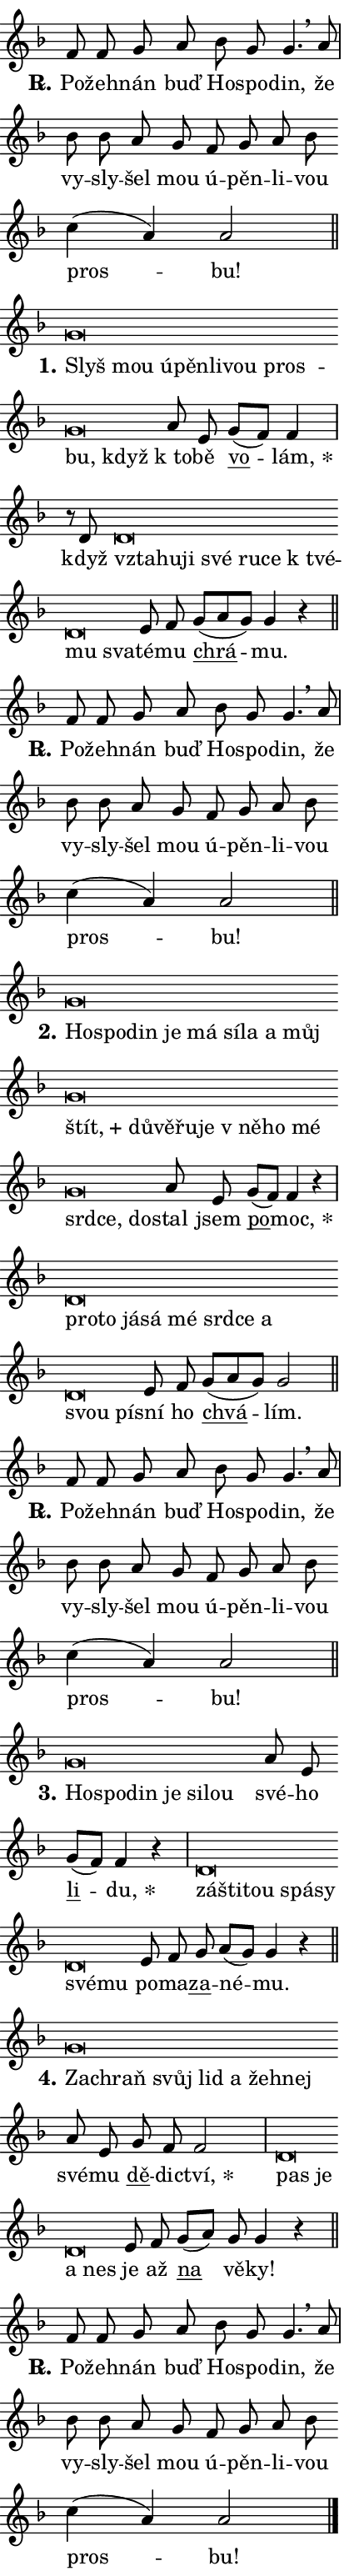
\version "2.24.0"
\header { tagline = "" }
\paper {
  indent = 0\cm
  top-margin = 0\cm
  right-margin = 0.13\cm % to fit lyric hyphens
  bottom-margin = 0\cm
  left-margin = 0\cm
  paper-width = 7\cm
  page-breaking = #ly:one-page-breaking
  system-system-spacing.basic-distance = #11
  score-system-spacing.basic-distance = #11
  ragged-last = ##f
}


%% Author: Thomas Morley
%% https://lists.gnu.org/archive/html/lilypond-user/2020-05/msg00002.html
#(define (line-position grob)
"Returns position of @var[grob} in current system:
   @code{'start}, if at first time-step
   @code{'end}, if at last time-step
   @code{'middle} otherwise
"
  (let* ((col (ly:item-get-column grob))
         (ln (ly:grob-object col 'left-neighbor))
         (rn (ly:grob-object col 'right-neighbor))
         (col-to-check-left (if (ly:grob? ln) ln col))
         (col-to-check-right (if (ly:grob? rn) rn col))
         (break-dir-left
           (and
             (ly:grob-property col-to-check-left 'non-musical #f)
             (ly:item-break-dir col-to-check-left)))
         (break-dir-right
           (and
             (ly:grob-property col-to-check-right 'non-musical #f)
             (ly:item-break-dir col-to-check-right))))
        (cond ((eqv? 1 break-dir-left) 'start)
              ((eqv? -1 break-dir-right) 'end)
              (else 'middle))))

#(define (tranparent-at-line-position vctor)
  (lambda (grob)
  "Relying on @code{line-position} select the relevant enry from @var{vctor}.
Used to determine transparency,"
    (case (line-position grob)
      ((end) (not (vector-ref vctor 0)))
      ((middle) (not (vector-ref vctor 1)))
      ((start) (not (vector-ref vctor 2))))))

noteHeadBreakVisibility =
#(define-music-function (break-visibility)(vector?)
"Makes @code{NoteHead}s transparent relying on @var{break-visibility}"
#{
  \override NoteHead.transparent =
    #(tranparent-at-line-position break-visibility)
#})

#(define delete-ledgers-for-transparent-note-heads
  (lambda (grob)
    "Reads whether a @code{NoteHead} is transparent.
If so this @code{NoteHead} is removed from @code{'note-heads} from
@var{grob}, which is supposed to be @code{LedgerLineSpanner}.
As a result ledgers are not printed for this @code{NoteHead}"
    (let* ((nhds-array (ly:grob-object grob 'note-heads))
           (nhds-list
             (if (ly:grob-array? nhds-array)
                 (ly:grob-array->list nhds-array)
                 '()))
           ;; Relies on the transparent-property being done before
           ;; Staff.LedgerLineSpanner.after-line-breaking is executed.
           ;; This is fragile ...
           (to-keep
             (remove
               (lambda (nhd)
                 (ly:grob-property nhd 'transparent #f))
               nhds-list)))
      ;; TODO find a better method to iterate over grob-arrays, similiar
      ;; to filter/remove etc for lists
      ;; For now rebuilt from scratch
      (set! (ly:grob-object grob 'note-heads)  '())
      (for-each
        (lambda (nhd)
          (ly:pointer-group-interface::add-grob grob 'note-heads nhd))
        to-keep))))

squashNotes = {
  \override NoteHead.X-extent = #'(-0.2 . 0.2)
  \override NoteHead.Y-extent = #'(-0.75 . 0)
  \override NoteHead.stencil =
    #(lambda (grob)
       (let ((pos (ly:grob-property grob 'staff-position)))
         (begin
           (if (< pos -7) (display "ERROR: Lower brevis then expected\n") (display "OK: Expected brevis position\n"))
           (if (<= pos -6) ly:text-interface::print ly:note-head::print))))
}
unSquashNotes = {
  \revert NoteHead.X-extent
  \revert NoteHead.Y-extent
  \revert NoteHead.stencil
}

hideNotes = \noteHeadBreakVisibility #begin-of-line-visible
unHideNotes = \noteHeadBreakVisibility #all-visible

% work-around for resetting accidentals
% https://lilypond.org/doc/v2.23/Documentation/notation/displaying-rhythms#unmetered-music
cadenzaMeasure = {
  \cadenzaOff
  \partial 1024 s1024
  \cadenzaOn
}

#(define-markup-command (accent layout props text) (markup?)
  "Underline accented syllable"
  (interpret-markup layout props
    #{\markup \override #'(offset . 4.3) \underline { #text }#}))

responsum = \markup \concat {
  "R" \hspace #-1.05 \path #0.1 #'((moveto 0 0.07) (lineto 0.9 0.8)) \hspace #0.05 "."
}

spaceSize = #0.6828661417322834 % exact space size for TeX Gyre Schola

\layout {
  \context {
    \Staff
    \remove "Time_signature_engraver"
    \override LedgerLineSpanner.after-line-breaking = #delete-ledgers-for-transparent-note-heads
  }
  \context {
    \Lyrics {
      \override LyricSpace.minimum-distance = \spaceSize
      \override LyricText.font-name = #"TeX Gyre Schola"
      \override LyricText.font-size = 1
      \override StanzaNumber.font-name = #"TeX Gyre Schola Bold"
      \override StanzaNumber.font-size = 1
    }
  }
  \context {
    \Score 
    \override NoteHead.text =
      #(lambda (grob) 
        (let ((pos (ly:grob-property grob 'staff-position)))
          #{\markup {
            \combine
              \halign #-0.55 \raise #(if (= pos -6) 0 0.5) \override #'(thickness . 2) \draw-line #'(3.2 . 0)
              \musicglyph "noteheads.sM1"
          }#}))
  }
}

% magnetic-lyrics.ily
%
%   written by
%     Jean Abou Samra <jean@abou-samra.fr>
%     Werner Lemberg <wl@gnu.org>
%
%   adapted by
%     Jiri Hon <jiri.hon@gmail.com>
%
% Version 2022-Apr-15

% https://www.mail-archive.com/lilypond-user@gnu.org/msg149350.html

#(define (Left_hyphen_pointer_engraver context)
   "Collect syllable-hyphen-syllable occurrences in lyrics and store
them in properties.  This engraver only looks to the left.  For
example, if the lyrics input is @code{foo -- bar}, it does the
following.

@itemize @bullet
@item
Set the @code{text} property of the @code{LyricHyphen} grob between
@q{foo} and @q{bar} to @code{foo}.

@item
Set the @code{left-hyphen} property of the @code{LyricText} grob with
text @q{foo} to the @code{LyricHyphen} grob between @q{foo} and
@q{bar}.
@end itemize

Use this auxiliary engraver in combination with the
@code{lyric-@/text::@/apply-@/magnetic-@/offset!} hook."
   (let ((hyphen #f)
         (text #f))
     (make-engraver
      (acknowledgers
       ((lyric-syllable-interface engraver grob source-engraver)
        (set! text grob)))
      (end-acknowledgers
       ((lyric-hyphen-interface engraver grob source-engraver)
        ;(when (not (grob::has-interface grob 'lyric-space-interface))
          (set! hyphen grob)));)
      ((stop-translation-timestep engraver)
       (when (and text hyphen)
         (ly:grob-set-object! text 'left-hyphen hyphen))
       (set! text #f)
       (set! hyphen #f)))))

#(define (lyric-text::apply-magnetic-offset! grob)
   "If the space between two syllables is less than the value in
property @code{LyricText@/.details@/.squash-threshold}, move the right
syllable to the left so that it gets concatenated with the left
syllable.

Use this function as a hook for
@code{LyricText@/.after-@/line-@/breaking} if the
@code{Left_@/hyphen_@/pointer_@/engraver} is active."
   (let ((hyphen (ly:grob-object grob 'left-hyphen #f)))
     (when hyphen
       (let ((left-text (ly:spanner-bound hyphen LEFT)))
         (when (grob::has-interface left-text 'lyric-syllable-interface)
           (let* ((common (ly:grob-common-refpoint grob left-text X))
                  (this-x-ext (ly:grob-extent grob common X))
                  (left-x-ext
                   (begin
                     ;; Trigger magnetism for left-text.
                     (ly:grob-property left-text 'after-line-breaking)
                     (ly:grob-extent left-text common X)))
                  ;; `delta` is the gap width between two syllables.
                  (delta (- (interval-start this-x-ext)
                            (interval-end left-x-ext)))
                  (details (ly:grob-property grob 'details))
                  (threshold (assoc-get 'squash-threshold details 0.2)))
             (when (< delta threshold)
               (let* (;; We have to manipulate the input text so that
                      ;; ligatures crossing syllable boundaries are not
                      ;; disabled.  For languages based on the Latin
                      ;; script this is essentially a beautification.
                      ;; However, for non-Western scripts it can be a
                      ;; necessity.
                      (lt (ly:grob-property left-text 'text))
                      (rt (ly:grob-property grob 'text))
                      (is-space (grob::has-interface hyphen 'lyric-space-interface))
                      (space (if is-space " " ""))
                      (extra-delta (if is-space spaceSize 0))
                      ;; Append new syllable.
                      (ltrt-space (if (and (string? lt) (string? rt))
                                (string-append lt space rt)
                                (make-concat-markup (list lt space rt))))
                      ;; Right-align `ltrt` to the right side.
                      (ltrt-space-markup (grob-interpret-markup
                               grob
                               (make-translate-markup
                                (cons (interval-length this-x-ext) 0)
                                (make-right-align-markup ltrt-space)))))
                 (begin
                   ;; Don't print `left-text`.
                   (ly:grob-set-property! left-text 'stencil #f)
                   ;; Set text and stencil (which holds all collected
                   ;; syllables so far) and shift it to the left.
                   (ly:grob-set-property! grob 'text ltrt-space)
                   (ly:grob-set-property! grob 'stencil ltrt-space-markup)
                   (ly:grob-translate-axis! grob (- (- delta extra-delta)) X))))))))))


#(define (lyric-hyphen::displace-bounds-first grob)
   ;; Make very sure this callback isn't triggered too early.
   (let ((left (ly:spanner-bound grob LEFT))
         (right (ly:spanner-bound grob RIGHT)))
     (ly:grob-property left 'after-line-breaking)
     (ly:grob-property right 'after-line-breaking)
     (ly:lyric-hyphen::print grob)))

squashThreshold = #0.4

\layout {
  \context {
    \Lyrics
    \consists #Left_hyphen_pointer_engraver
    \override LyricText.after-line-breaking =
      #lyric-text::apply-magnetic-offset!
    \override LyricHyphen.stencil = #lyric-hyphen::displace-bounds-first
    \override LyricText.details.squash-threshold = \squashThreshold
    \override LyricHyphen.minimum-distance = 0
    \override LyricHyphen.minimum-length = \squashThreshold
  }
}

squashText = \override LyricText.details.squash-threshold = 9999
unSquashText = \override LyricText.details.squash-threshold = \squashThreshold

leftText = \override LyricText.self-alignment-X = #LEFT
unLeftText = \revert LyricText.self-alignment-X

starOffset = #(lambda (grob) 
                (let ((x_offset (ly:self-alignment-interface::aligned-on-x-parent grob)))
                  (if (= x_offset 0) 0 (+ x_offset 1.2))))

star = #(define-music-function (syllable)(string?)
"Append star separator at the end of a syllable"
#{
  \once \override LyricText.X-offset = #starOffset
  \lyricmode { \markup {
    #syllable
    \override #'((font-name . "TeX Gyre Schola Bold")) \hspace #0.2 \lower #0.65 \larger "*"
  } }
#})

starAccent = #(define-music-function (syllable)(string?)
"Append star separator at the end of a syllable and make accent"
#{
  \once \override LyricText.X-offset = #starOffset
  \lyricmode { \markup {
    \accent #syllable
    \override #'((font-name . "TeX Gyre Schola Bold")) \hspace #0.2 \lower #0.65 \larger "*"
  } }
#})

breath = #(define-music-function (syllable)(string?)
"Append breathing indicator at the end of a syllable"
#{
  \lyricmode { \markup { #syllable "+" } }
#})

optionalBreath = #(define-music-function (syllable)(string?)
"Append optional breathing indicator at the end of a syllable"
#{
  \lyricmode { \markup { #syllable "(+)" } }
#})


\score {
    <<
        \new Voice = "melody" { \cadenzaOn \key f \major \relative { f'8 f g a bes g g4. \breathe a8 \cadenzaMeasure \bar "|" bes bes a g \bar "" f g a bes \bar "" c4( a) a2 \cadenzaMeasure \bar "||" \break } }
        \new Lyrics \lyricsto "melody" { \lyricmode { \set stanza = \responsum
Po -- žeh -- nán buď Ho -- spo -- din, že vy -- sly -- šel mou ú -- pěn -- li -- vou pros -- bu! } }
    >>
    \layout {}
}

\score {
    <<
        \new Voice = "melody" { \cadenzaOn \key f \major \relative { \squashNotes g'\breve*1/16 \hideNotes \breve*1/16 \bar "" \breve*1/16 \bar "" \breve*1/16 \bar "" \breve*1/16 \bar "" \breve*1/16 \bar "" \breve*1/16 \bar "" \breve*1/16 \breve*1/16 \bar "" \unHideNotes \unSquashNotes a8 e \bar "" g[( f)] f4 \cadenzaMeasure \bar "|" r8 d8 \squashNotes d\breve*1/16 \hideNotes \breve*1/16 \bar "" \breve*1/16 \bar "" \breve*1/16 \bar "" \breve*1/16 \bar "" \breve*1/16 \bar "" \breve*1/16 \bar "" \breve*1/16 \breve*1/16 \bar "" \unHideNotes \unSquashNotes e8 f \bar "" g[( a g)] g4 r \cadenzaMeasure \bar "||" \break } }
        \new Lyrics \lyricsto "melody" { \lyricmode { \set stanza = "1."
\leftText Slyš \squashText mou ú -- pěn -- li -- vou pros -- bu, když \unLeftText \unSquashText "k to" -- bě \markup \accent vo -- \star lám, když \leftText vzta -- \squashText hu -- ji své ru -- ce "k tvé" -- mu sva -- \unLeftText \unSquashText té -- mu \markup \accent chrá -- mu. } }
    >>
    \layout {}
}

\score {
    <<
        \new Voice = "melody" { \cadenzaOn \key f \major \relative { f'8 f g a bes g g4. \breathe a8 \cadenzaMeasure \bar "|" bes bes a g \bar "" f g a bes \bar "" c4( a) a2 \cadenzaMeasure \bar "||" \break } }
        \new Lyrics \lyricsto "melody" { \lyricmode { \set stanza = \responsum
Po -- žeh -- nán buď Ho -- spo -- din, že vy -- sly -- šel mou ú -- pěn -- li -- vou pros -- bu! } }
    >>
    \layout {}
}

\score {
    <<
        \new Voice = "melody" { \cadenzaOn \key f \major \relative { \squashNotes g'\breve*1/16 \hideNotes \breve*1/16 \bar "" \breve*1/16 \bar "" \breve*1/16 \bar "" \breve*1/16 \bar "" \breve*1/16 \bar "" \breve*1/16 \bar "" \breve*1/16 \bar "" \breve*1/16 \bar "" \breve*1/16 \bar "" \breve*1/16 \bar "" \breve*1/16 \bar "" \breve*1/16 \bar "" \breve*1/16 \bar "" \breve*1/16 \bar "" \breve*1/16 \bar "" \breve*1/16 \bar "" \breve*1/16 \bar "" \breve*1/16 \breve*1/16 \bar "" \unHideNotes \unSquashNotes a8 e \bar "" g[( f)] f4 r \cadenzaMeasure \bar "|" \squashNotes d\breve*1/16 \hideNotes \breve*1/16 \bar "" \breve*1/16 \bar "" \breve*1/16 \bar "" \breve*1/16 \bar "" \breve*1/16 \bar "" \breve*1/16 \bar "" \breve*1/16 \bar "" \breve*1/16 \breve*1/16 \bar "" \unHideNotes \unSquashNotes e8 f \bar "" g[( a g)] g2 \cadenzaMeasure \bar "||" \break } }
        \new Lyrics \lyricsto "melody" { \lyricmode { \set stanza = "2."
\leftText Ho -- \squashText spo -- din je má sí -- la a můj \breath "štít," dů -- vě -- řu -- je "v ně" -- ho mé srd -- ce, do -- \unLeftText \unSquashText stal jsem \markup \accent po -- \star moc, \leftText pro -- \squashText to já -- sá mé srd -- ce a svou pí -- \unLeftText \unSquashText sní ho \markup \accent chvá -- lím. } }
    >>
    \layout {}
}

\score {
    <<
        \new Voice = "melody" { \cadenzaOn \key f \major \relative { f'8 f g a bes g g4. \breathe a8 \cadenzaMeasure \bar "|" bes bes a g \bar "" f g a bes \bar "" c4( a) a2 \cadenzaMeasure \bar "||" \break } }
        \new Lyrics \lyricsto "melody" { \lyricmode { \set stanza = \responsum
Po -- žeh -- nán buď Ho -- spo -- din, že vy -- sly -- šel mou ú -- pěn -- li -- vou pros -- bu! } }
    >>
    \layout {}
}

\score {
    <<
        \new Voice = "melody" { \cadenzaOn \key f \major \relative { \squashNotes g'\breve*1/16 \hideNotes \breve*1/16 \bar "" \breve*1/16 \bar "" \breve*1/16 \bar "" \breve*1/16 \breve*1/16 \bar "" \unHideNotes \unSquashNotes a8 e \bar "" g[( f)] f4 r \cadenzaMeasure \bar "|" \squashNotes d\breve*1/16 \hideNotes \breve*1/16 \bar "" \breve*1/16 \bar "" \breve*1/16 \bar "" \breve*1/16 \bar "" \breve*1/16 \breve*1/16 \bar "" \unHideNotes \unSquashNotes e8 f \bar "" g a[( g)] g4 r \cadenzaMeasure \bar "||" \break } }
        \new Lyrics \lyricsto "melody" { \lyricmode { \set stanza = "3."
\leftText Ho -- \squashText spo -- din je si -- lou \unLeftText \unSquashText své -- ho \markup \accent li -- \star du, \leftText zá -- \squashText šti -- tou spá -- sy své -- mu \unLeftText \unSquashText po -- ma -- \markup \accent za -- né -- mu. } }
    >>
    \layout {}
}

\score {
    <<
        \new Voice = "melody" { \cadenzaOn \key f \major \relative { \squashNotes g'\breve*1/16 \hideNotes \breve*1/16 \bar "" \breve*1/16 \bar "" \breve*1/16 \bar "" \breve*1/16 \bar "" \breve*1/16 \breve*1/16 \bar "" \unHideNotes \unSquashNotes a8 e \bar "" g f f2 \cadenzaMeasure \bar "|" \squashNotes d\breve*1/16 \hideNotes \breve*1/16 \bar "" \breve*1/16 \breve*1/16 \bar "" \unHideNotes \unSquashNotes e8 f \bar "" g[( a)] g g4 r \cadenzaMeasure \bar "||" \break } }
        \new Lyrics \lyricsto "melody" { \lyricmode { \set stanza = "4."
\leftText Za -- \squashText chraň svůj lid a žeh -- nej \unLeftText \unSquashText své -- mu \markup \accent dě -- dic -- \star tví, \leftText pas \squashText je a nes \unLeftText \unSquashText je až \markup \accent na vě -- ky! } }
    >>
    \layout {}
}

\score {
    <<
        \new Voice = "melody" { \cadenzaOn \key f \major \relative { f'8 f g a bes g g4. \breathe a8 \cadenzaMeasure \bar "|" bes bes a g \bar "" f g a bes \bar "" c4( a) a2 \cadenzaMeasure \bar "||" \break } \bar "|." }
        \new Lyrics \lyricsto "melody" { \lyricmode { \set stanza = \responsum
Po -- žeh -- nán buď Ho -- spo -- din, že vy -- sly -- šel mou ú -- pěn -- li -- vou pros -- bu! } }
    >>
    \layout {}
}
